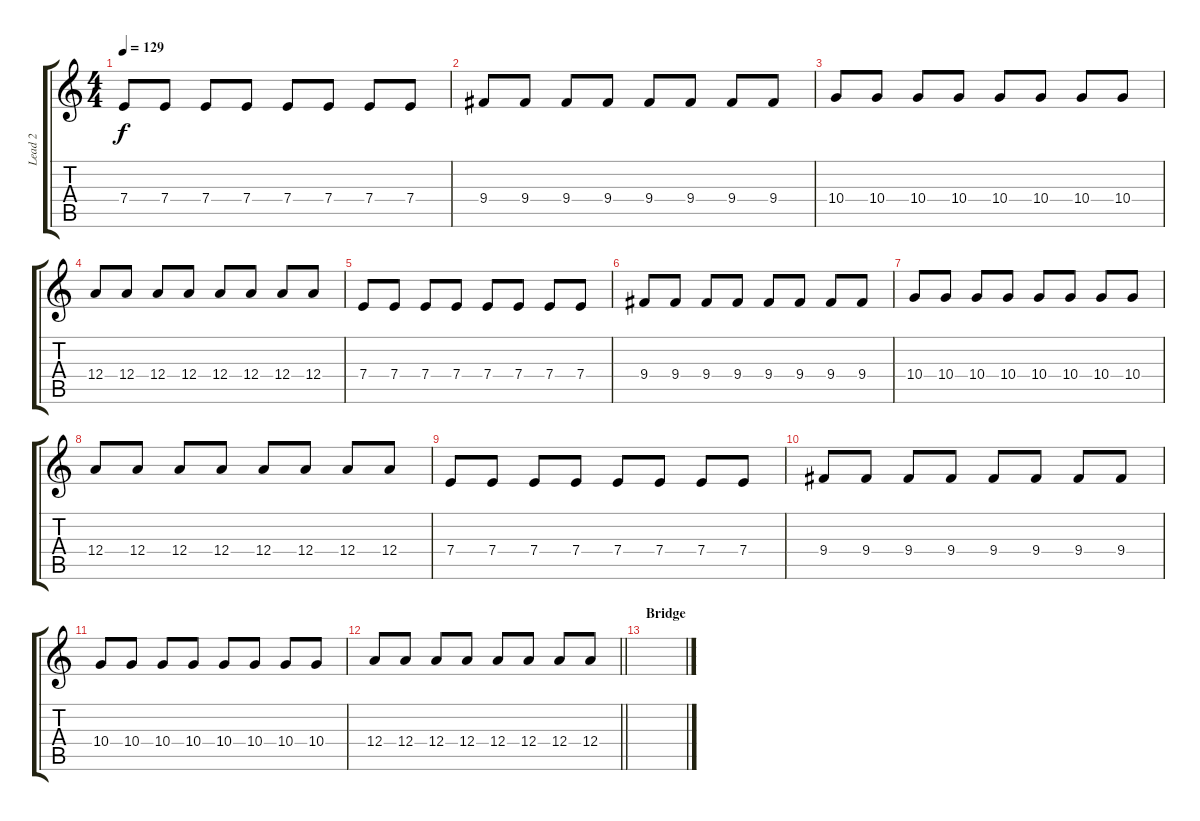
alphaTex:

\track ("Lead 2" "Lead 2") {instrument distortionguitar}
\staff {score tabs}
\tuning (B3 Gb3 D3 A2 E2 B1) {hide}
\ts (4 4)
\tempo 129
\clef g2
\ks c
7.4.8{dy f} 7.4.8 7.4.8 7.4.8 7.4.8 7.4.8 7.4.8 7.4.8 |
9.4.8 9.4.8 9.4.8 9.4.8 9.4.8 9.4.8 9.4.8 9.4.8 |
10.4.8 10.4.8 10.4.8 10.4.8 10.4.8 10.4.8 10.4.8 10.4.8 |
12.4.8 12.4.8 12.4.8 12.4.8 12.4.8 12.4.8 12.4.8 12.4.8 |
7.4.8 7.4.8 7.4.8 7.4.8 7.4.8 7.4.8 7.4.8 7.4.8 |
9.4.8 9.4.8 9.4.8 9.4.8 9.4.8 9.4.8 9.4.8 9.4.8 |
10.4.8 10.4.8 10.4.8 10.4.8 10.4.8 10.4.8 10.4.8 10.4.8 |
12.4.8 12.4.8 12.4.8 12.4.8 12.4.8 12.4.8 12.4.8 12.4.8 |
7.4.8 7.4.8 7.4.8 7.4.8 7.4.8 7.4.8 7.4.8 7.4.8 |
9.4.8 9.4.8 9.4.8 9.4.8 9.4.8 9.4.8 9.4.8 9.4.8 |
10.4.8 10.4.8 10.4.8 10.4.8 10.4.8 10.4.8 10.4.8 10.4.8 |
\barLineRight lightlight
12.4.8 12.4.8 12.4.8 12.4.8 12.4.8 12.4.8 12.4.8 12.4.8 |
\section ("" "Bridge")
